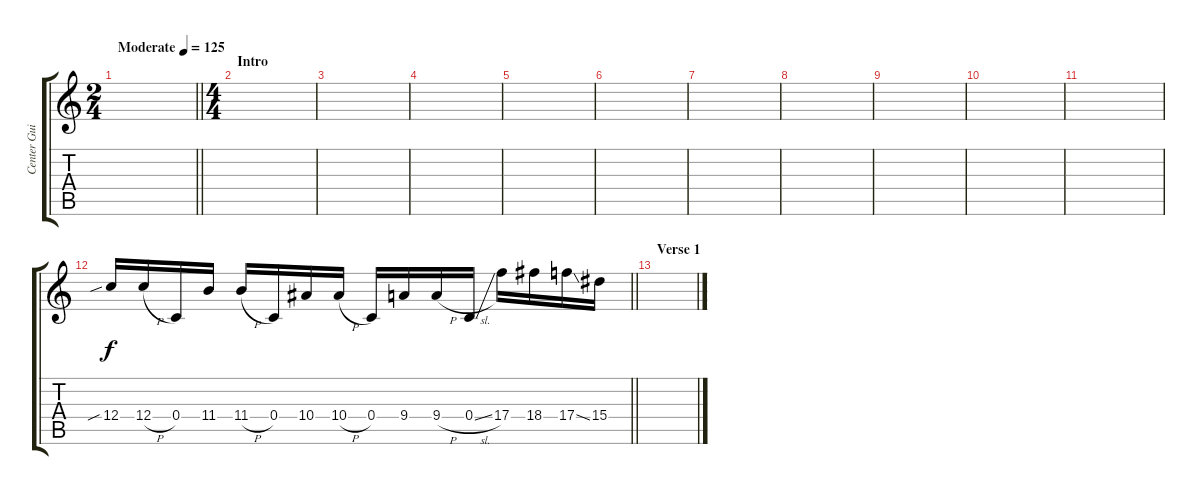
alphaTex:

\track ("Center Guitar 2" "Center Gui") {instrument distortionguitar}
\staff {score tabs}
\tuning (D4 A3 F3 C3 G2 C2) {hide}
\ts (2 4)
\tempo (125 "Moderate")
\clef g2
\barLineRight lightlight
\ks c
|
\ts (4 4)
\section ("" "Intro")
|
|
|
|
|
|
|
|
|
|
\barLineRight lightlight
12.4{sib}.16{instrument overdrivenguitar} 12.4{h}.16 0.4.16 11.4.16 11.4{h}.16 0.4.16 10.4.16 10.4{h}.16 0.4.16 9.4.16 9.4{h}.16 0.4{sl}.16 17.4.16 18.4.16 17.4{ss}.16 15.4.16 |
\section ("" "Verse 1")
